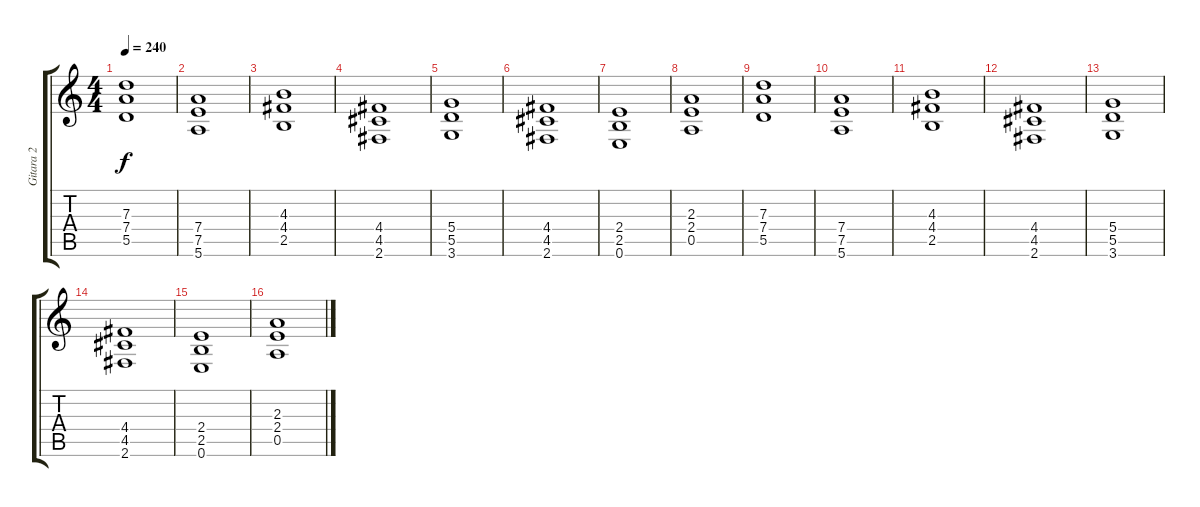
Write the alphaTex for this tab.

\track ("Gitara 2" "Gitara 2") {instrument distortionguitar}
\staff {score tabs}
\tuning (E4 B3 G3 D3 A2 E2) {hide}
\ts (4 4)
\tempo 240
\clef g2
\ks c
(7.3 7.4 5.5).1{dy f} |
(7.4 7.5 5.6).1 |
(4.3 4.4 2.5).1 |
(4.4 4.5 2.6).1 |
(5.4 5.5 3.6).1 |
(4.4 4.5 2.6).1 |
(2.4 2.5 0.6).1 |
(2.3 2.4 0.5).1 |
(7.3 7.4 5.5).1 |
(7.4 7.5 5.6).1 |
(4.3 4.4 2.5).1 |
(4.4 4.5 2.6).1 |
(5.4 5.5 3.6).1 |
(4.4 4.5 2.6).1 |
(2.4 2.5 0.6).1 |
(2.3 2.4 0.5).1
